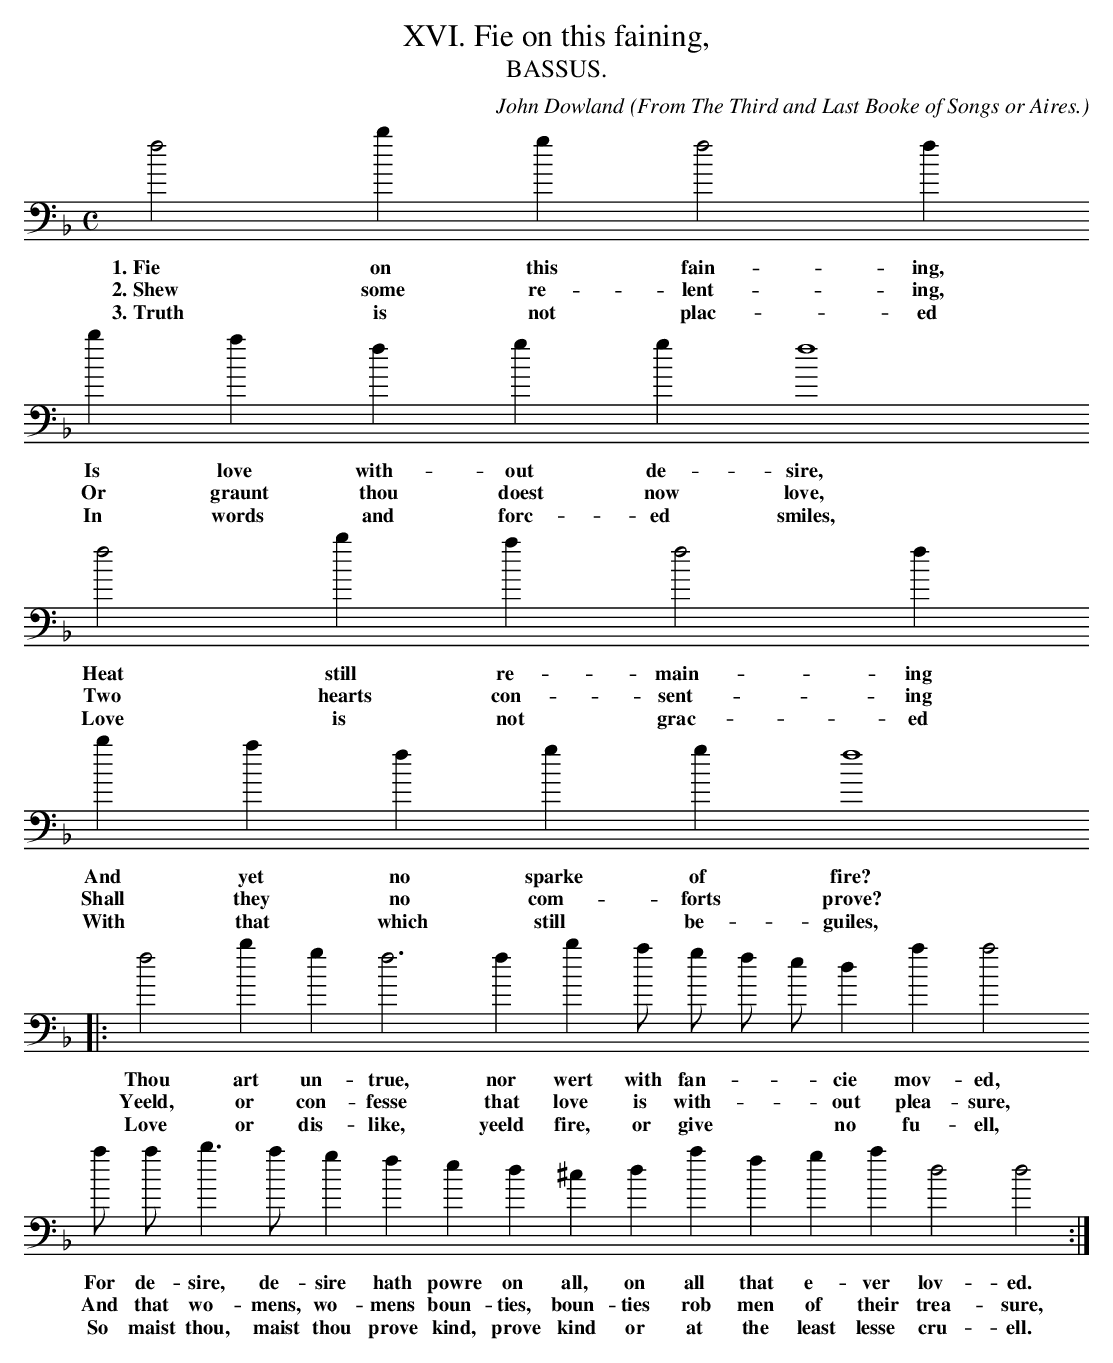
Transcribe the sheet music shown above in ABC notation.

X:1
T:XVI. Fie on this faining,
T:BASSUS.
C: John Dowland
O: From The Third and Last Booke of Songs or Aires.
O: Newly composed to sing to the Lute, Orpharion, or viols,
O: and a dialogue for a base and meane Lute with five voices to sing thereto.
M:C
L:1/4
K:D min bass
f2 b g f2 f
w: 1.~Fie on this fain- ing,
w: 2.~Shew some re- lent- ing,
w: 3.~Truth is not plac- ed
b a f g g f4
w: Is love with- out de- sire,
w: Or graunt thou doest now love,
w: In words and forc- ed smiles,
f2 b a f2 f
w: Heat still re- main- ing
w: Two hearts con- sent- ing
w: Love is not grac- ed
b a f g g f4
w: And yet no sparke of fire?
w: Shall they no com- forts prove?
w: With that which still be- guiles,
|: f2 b g f3 f b a/ g/ f/ e/ d a a2
w: Thou art un- true, nor wert with fan- * * cie mov- ed,
w: Yeeld, or con- fesse that love is with- * * out plea- sure,
w: Love or dis- like, yeeld fire, or give * * no fu- ell,
a/ a/ b > a g f e d ^c d a f g a d2 d2  :|
w: For de- sire, de- sire hath powre on all, on all that e- ver lov- ed.
w: And that wo- mens, wo- mens boun- ties, boun- ties rob men of their trea- sure,
w: So maist thou, maist thou prove kind, prove kind or at the least lesse cru- ell.
